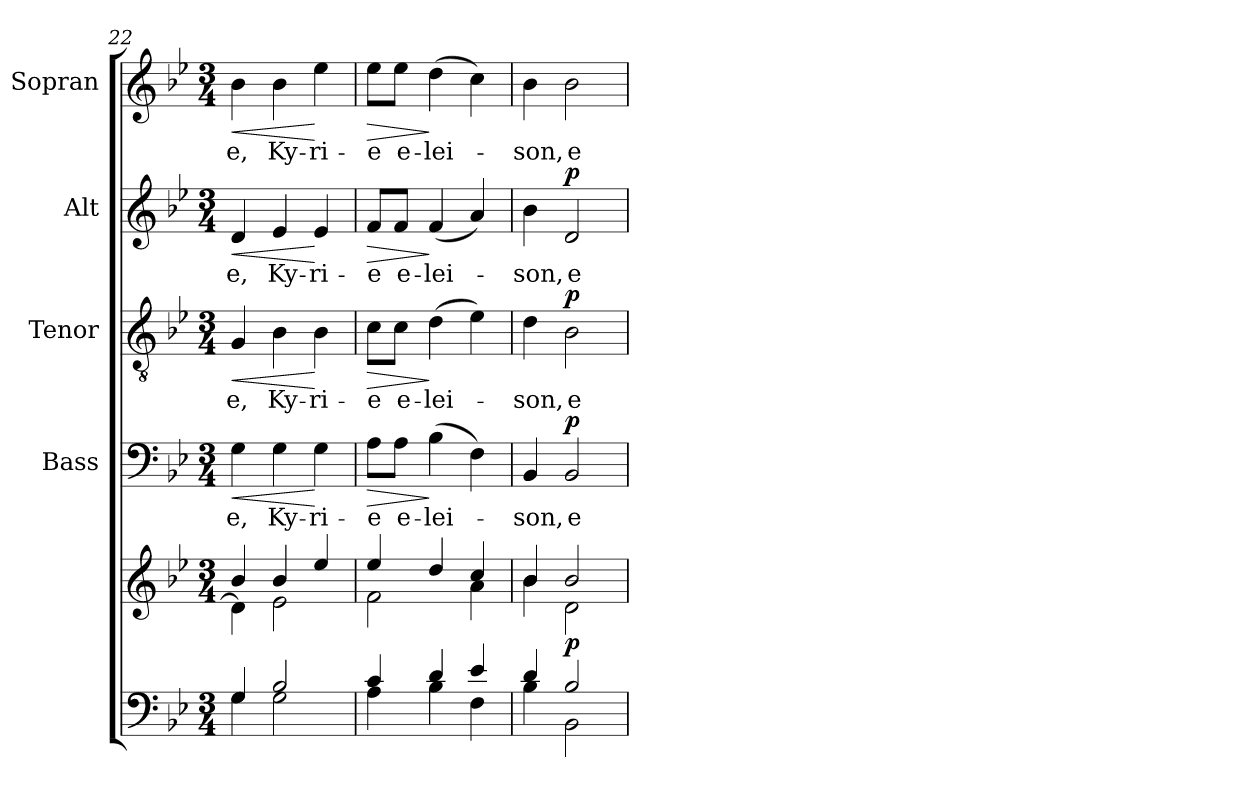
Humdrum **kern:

**kern	**kern	**dynam	**kern	**text	**dynam	**kern	**text	**dynam	**kern	**text	**dynam	**kern	**text	**dynam
*part5	*part5	*part5	*part4	*part4	*part4	*part3	*part3	*part3	*part2	*part2	*part2	*part1	*part1	*part1
*staff6	*staff5	*staff5/6	*staff4	*staff4	*staff4	*staff3	*staff3	*staff3	*staff2	*staff2	*staff2	*staff1	*staff1	*staff1
*	*	*	*I"Bass	*	*	*I"Tenor	*	*	*I"Alt	*	*	*I"Sopran	*	*
*	*	*	*I'B.	*	*	*I'T.	*	*	*I'A.	*	*	*I'S.	*	*
*clefF4	*clefG2	*	*clefF4	*	*	*clefGv2	*	*	*clefG2	*	*	*clefG2	*	*
*k[b-e-]	*k[b-e-]	*	*k[b-e-]	*	*	*k[b-e-]	*	*	*k[b-e-]	*	*	*k[b-e-]	*	*
*B-:	*B-:	*	*B-:	*	*	*B-:	*	*	*B-:	*	*	*B-:	*	*
*M3/4	*M3/4	*	*M3/4	*	*	*M3/4	*	*	*M3/4	*	*	*M3/4	*	*
=22	=22	=22	=22	=22	=22	=22	=22	=22	=22	=22	=22	=22	=22	=22
*^	*^	*	*	*	*	*	*	*	*	*	*	*	*	*
!	!	!	!	!	!	!LO:LY:b	!LO:HP:b	!	!LO:LY:b	!LO:HP:b	!	!LO:LY:b	!LO:HP:b	!	!LO:LY:b	!LO:HP:b
4G/	4G\	4b-/	4d\]	.	4G\	-e,	<	4G/	-e,	<	4d/	-e,	<	4b-\	-e,	<
!	!	!	!	!	!	!LO:LY:b	!	!	!LO:LY:b	!	!	!LO:LY:b	!	!	!LO:LY:b	!
2B-/	2G\	4b-/	2e-\	.	4G\	Ky-	.	4B-\	Ky-	.	4e-/	Ky-	.	4b-\	Ky-	.
!	!	!	!	!	!	!LO:LY:b	!	!	!LO:LY:b	!	!	!LO:LY:b	!	!	!LO:LY:b	!
.	.	4ee-/	.	.	4G\	-ri-	[	4B-\	-ri-	[	4e-/	-ri-	[	4ee-\	-ri-	[
=23	=23	=23	=23	=23	=23	=23	=23	=23	=23	=23	=23	=23	=23	=23	=23	=23
!	!	!	!	!	!	!LO:LY:b	!LO:HP:b	!	!LO:LY:b	!LO:HP:b	!	!LO:LY:b	!LO:HP:b	!	!LO:LY:b	!LO:HP:b
4c/	4A\	4ee-/	2f\	.	8A\L	-e	>	8c\L	-e	>	8f/L	-e	>	8ee-\L	-e	>
!	!	!	!	!	!	!LO:LY:b	!	!	!LO:LY:b	!	!	!LO:LY:b	!	!	!LO:LY:b	!
.	.	.	.	.	8A\J	e-	.	8c\J	e-	.	8f/J	e-	.	8ee-\J	e-	.
!	!	!	!	!	!	!LO:LY:b	!	!	!LO:LY:b	!	!	!LO:LY:b	!	!	!LO:LY:b	!
4d/	4B-\	4dd/	.	.	(>4B-\	-lei-	]	(>4d\	-lei-	]	(<4f/	-lei-	]	(>4dd\	-lei-	]
4e-/	4F\	4cc/	4a\	.	4F\)	.	.	4e-\)	.	.	4a/)	.	.	4cc\)	.	.
=24	=24	=24	=24	=24	=24	=24	=24	=24	=24	=24	=24	=24	=24	=24	=24	=24
!	!	!	!	!	!	!LO:LY:b	!	!	!LO:LY:b	!	!	!LO:LY:b	!	!	!LO:LY:b	!
4d/	4B-\	4b-/	4b-\	.	4BB-/	-son,	.	4d\	-son,	.	4b-\	-son,	.	4b-\	-son,	.
!	!	!	!	!LO:DY:b	!	!LO:LY:b	!LO:DY:a	!	!LO:LY:b	!LO:DY:a	!	!LO:LY:b	!LO:DY:a	!	!LO:LY:b	!
2B-/	2BB-\	2b-/	2d\	p	2BB-/	e-	p	2B-\	e-	p	2d/	e-	p	2b-\	e-	.
*v	*v	*	*	*	*	*	*	*	*	*	*	*	*	*	*	*
*	*v	*v	*	*	*	*	*	*	*	*	*	*	*	*	*
=	=	=	=	=	=	=	=	=	=	=	=	=	=	=
*-	*-	*-	*-	*-	*-	*-	*-	*-	*-	*-	*-	*-	*-	*-
